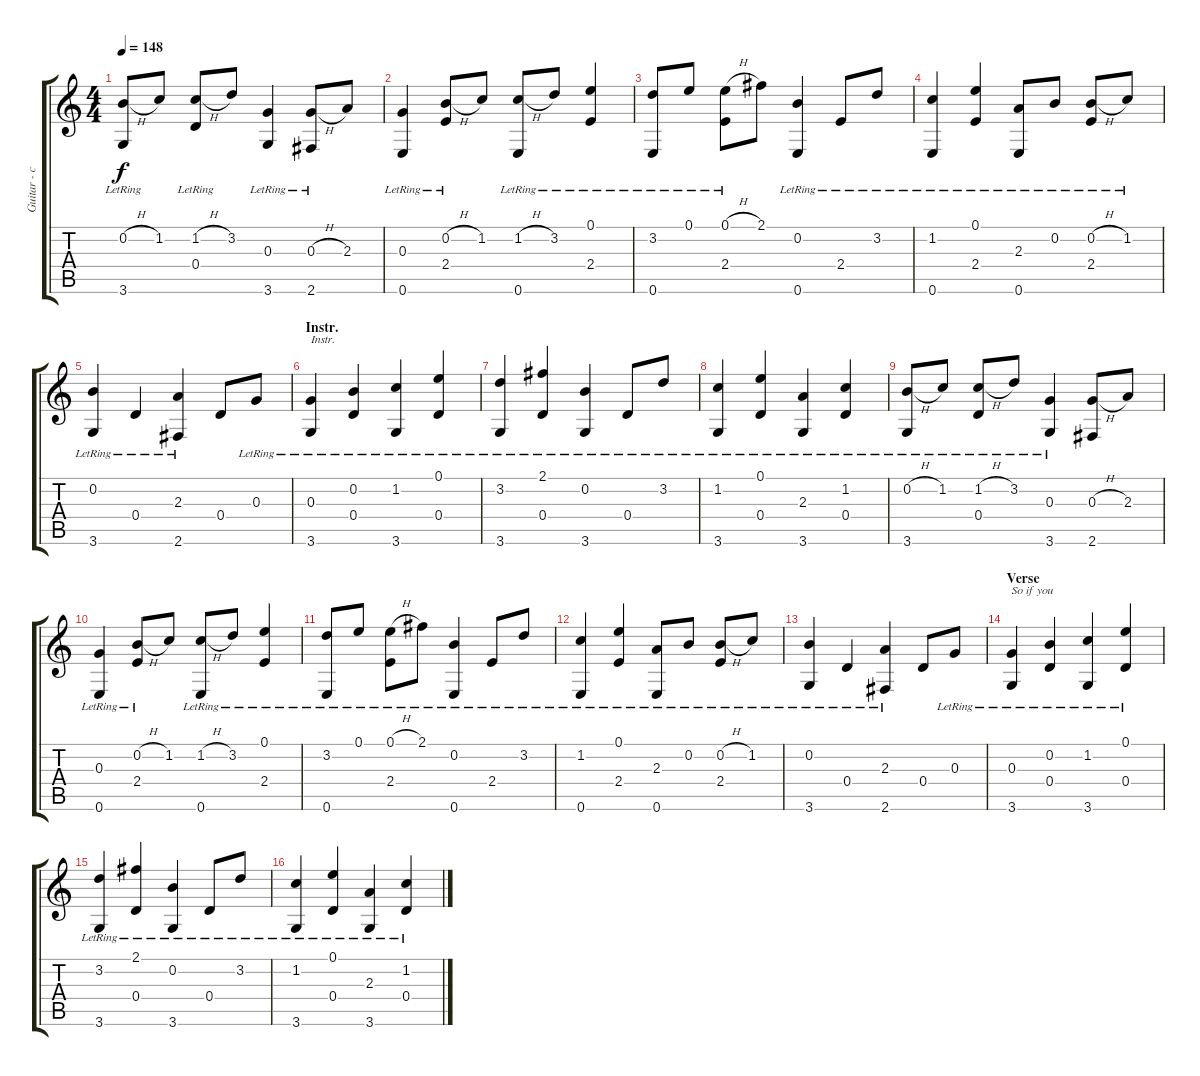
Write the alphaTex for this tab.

\track ("Guitar - capo 7#" "Guitar - c") {instrument acousticguitarnylon}
\staff {score tabs}
\tuning (E4 B3 G3 D3 A2 E2) {hide}
\ts (4 4)
\tempo 148
\clef g2
\ks c
(0.2{h} 3.6{lr}).8{dy f} 1.2.8 (1.2{h} 0.4{lr}).8 3.2.8 (0.3{lr} 3.6{lr}).4 (0.3{h} 2.6{lr}).8 2.3.8 |
(0.3{lr} 0.6{lr}).4 (0.2{h} 2.4{lr}).8 1.2.8 (1.2{h} 0.6{lr}).8 3.2{lr}.8 (0.1{lr} 2.4{lr}).4 |
(3.2{lr} 0.6{lr}).8 0.1{lr}.8 (0.1{h} 2.4{lr}).8 2.1.8 (0.2{lr} 0.6{lr}).4 2.4{lr}.8 3.2{lr}.8 |
(1.2{lr} 0.6{lr}).4 (0.1{lr} 2.4{lr}).4 (2.3{lr} 0.6{lr}).8 0.2{lr}.8 (0.2{h} 2.4{lr}).8 1.2{lr}.8 |
(0.2{lr} 3.6{lr}).4 0.4{lr}.4 (2.3{lr} 2.6{lr}).4 0.4.8 0.3{lr}.8 |
\section ("" "Instr.")
(0.3{lr} 3.6{lr}).4{txt "Instr."} (0.2{lr} 0.4{lr}).4 (1.2{lr} 3.6{lr}).4 (0.1{lr} 0.4{lr}).4 |
(3.2{lr} 3.6{lr}).4 (2.1{lr} 0.4{lr}).4 (0.2{lr} 3.6{lr}).4 0.4{lr}.8 3.2{lr}.8 |
(1.2{lr} 3.6{lr}).4 (0.1{lr} 0.4{lr}).4 (2.3{lr} 3.6{lr}).4 (1.2{lr} 0.4{lr}).4 |
(0.2{h} 3.6{lr}).8 1.2{lr}.8 (1.2{h} 0.4{lr}).8 3.2{lr}.8 (0.3{lr} 3.6{lr}).4 (0.3{h} 2.6).8 2.3.8 |
(0.3 0.6{lr}).4 (0.2{h} 2.4{lr}).8 1.2.8 (1.2{h} 0.6{lr}).8 3.2{lr}.8 (0.1{lr} 2.4{lr}).4 |
(3.2{lr} 0.6{lr}).8 0.1{lr}.8 (0.1{h} 2.4{lr}).8 2.1{lr}.8 (0.2{lr} 0.6{lr}).4 2.4{lr}.8 3.2{lr}.8 |
(1.2{lr} 0.6{lr}).4 (0.1{lr} 2.4{lr}).4 (2.3{lr} 0.6{lr}).8 0.2{lr}.8 (0.2{h} 2.4{lr}).8 1.2{lr}.8 |
(0.2{lr} 3.6{lr}).4 0.4{lr}.4 (2.3{lr} 2.6{lr}).4 0.4.8 0.3{lr}.8 |
\section ("" "Verse")
(0.3{lr} 3.6{lr}).4{txt "So if you"} (0.2{lr} 0.4{lr}).4 (1.2{lr} 3.6{lr}).4 (0.1{lr} 0.4{lr}).4 |
(3.2{lr} 3.6{lr}).4 (2.1{lr} 0.4{lr}).4 (0.2{lr} 3.6{lr}).4 0.4{lr}.8 3.2{lr}.8 |
(1.2{lr} 3.6{lr}).4 (0.1{lr} 0.4{lr}).4 (2.3{lr} 3.6{lr}).4 (1.2{lr} 0.4{lr}).4
